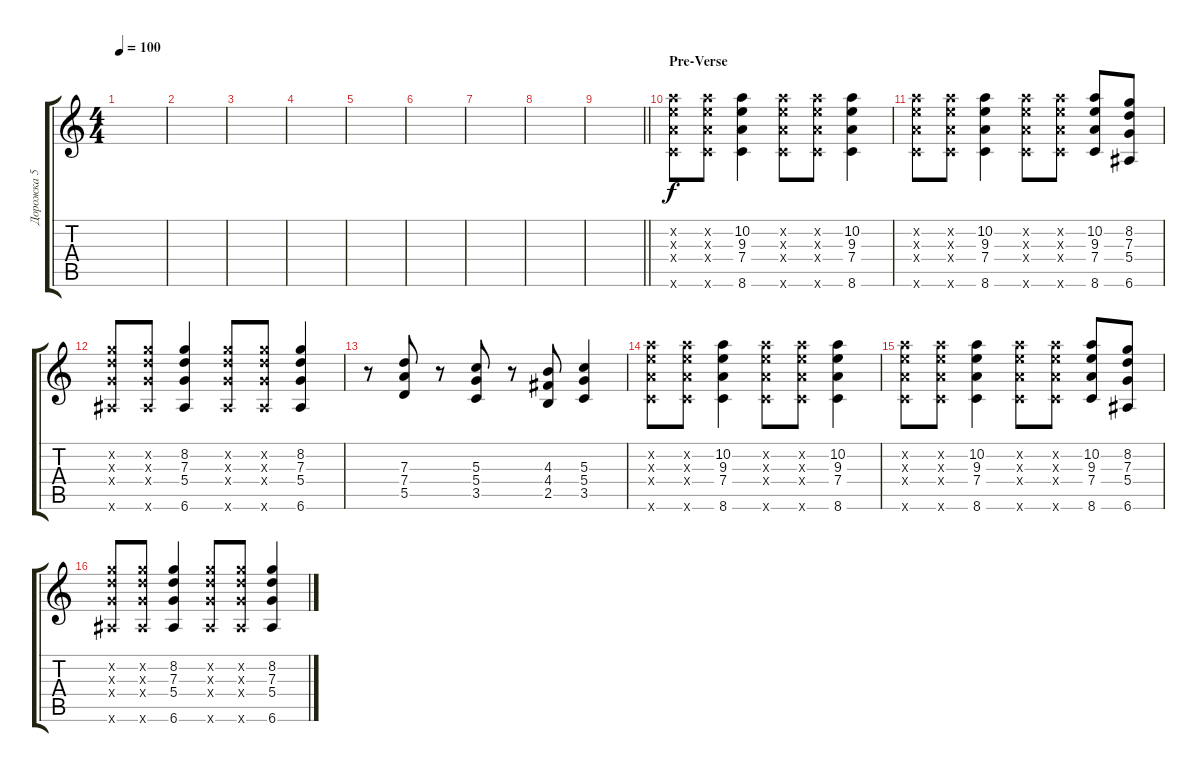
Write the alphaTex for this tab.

\track ("Дорожка 5" "Дорожка 5") {instrument overdrivenguitar}
\staff {score tabs}
\tuning (E4 B3 G3 D3 A2 E2) {hide}
\ts (4 4)
\tempo 100
\clef g2
\ks c
|
|
|
|
|
|
|
|
\barLineRight lightlight
|
\section ("" "Pre-Verse ")
(10.2{x} 9.3{x} 7.4{x} 8.6{x}).8 (10.2{x} 9.3{x} 7.4{x} 8.6{x}).8 (10.2 9.3 7.4 8.6).4 (10.2{x} 9.3{x} 7.4{x} 8.6{x}).8 (10.2{x} 9.3{x} 7.4{x} 8.6{x}).8 (10.2 9.3 7.4 8.6).4 |
(10.2{x} 9.3{x} 7.4{x} 8.6{x}).8 (10.2{x} 9.3{x} 7.4{x} 8.6{x}).8 (10.2 9.3 7.4 8.6).4 (10.2{x} 9.3{x} 7.4{x} 8.6{x}).8 (10.2{x} 9.3{x} 7.4{x} 8.6{x}).8 (10.2 9.3 7.4 8.6).8 (8.2 7.3 5.4 6.6).8 |
(8.2{x} 7.3{x} 5.4{x} 6.6{x}).8 (8.2{x} 7.3{x} 5.4{x} 6.6{x}).8 (8.2 7.3 5.4 6.6).4 (8.2{x} 7.3{x} 5.4{x} 6.6{x}).8 (8.2{x} 7.3{x} 5.4{x} 6.6{x}).8 (8.2 7.3 5.4 6.6).4 |
r.8 (7.3 7.4 5.5).8 r.8 (5.3 5.4 3.5).8 r.8 (4.3 4.4 2.5).8 (5.3 5.4 3.5).4 |
(10.2{x} 9.3{x} 7.4{x} 8.6{x}).8 (10.2{x} 9.3{x} 7.4{x} 8.6{x}).8 (10.2 9.3 7.4 8.6).4 (10.2{x} 9.3{x} 7.4{x} 8.6{x}).8 (10.2{x} 9.3{x} 7.4{x} 8.6{x}).8 (10.2 9.3 7.4 8.6).4 |
(10.2{x} 9.3{x} 7.4{x} 8.6{x}).8 (10.2{x} 9.3{x} 7.4{x} 8.6{x}).8 (10.2 9.3 7.4 8.6).4 (10.2{x} 9.3{x} 7.4{x} 8.6{x}).8 (10.2{x} 9.3{x} 7.4{x} 8.6{x}).8 (10.2 9.3 7.4 8.6).8 (8.2 7.3 5.4 6.6).8 |
(8.2{x} 7.3{x} 5.4{x} 6.6{x}).8 (8.2{x} 7.3{x} 5.4{x} 6.6{x}).8 (8.2 7.3 5.4 6.6).4 (8.2{x} 7.3{x} 5.4{x} 6.6{x}).8 (8.2{x} 7.3{x} 5.4{x} 6.6{x}).8 (8.2 7.3 5.4 6.6).4
